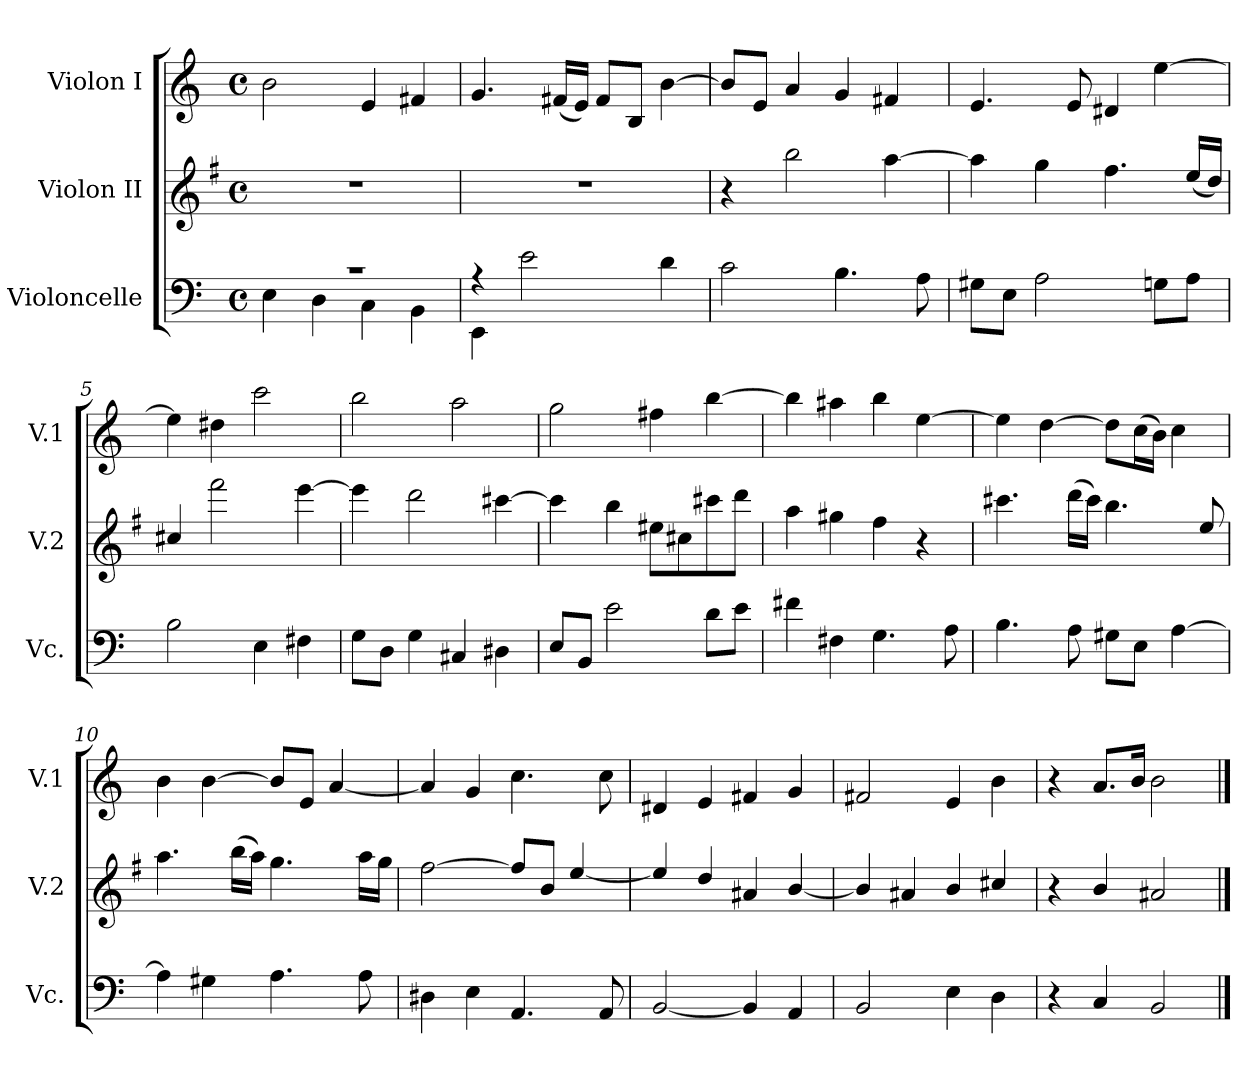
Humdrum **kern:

**kern	**kern	**kern
*part3	*part2	*part1
*staff3	*staff2	*staff1
*I"Violoncelle	*I"Violon II	*I"Violon I
*I'Vc.	*I'V.2	*I'V.1
*clefF4	*clefG2	*clefG2
*	*ITrd4c7	*
*k[]	*k[]	*k[]
*C:	*C:	*C:
*M4/4	*M4/4	*M4/4
*met(c)	*met(c)	*met(c)
=1	=1	=1
*^	*	*
1rc	4E\	1r	2b\
.	4D\	.	.
.	4C\	.	4e/
.	4BB\	.	4f#X/
=2	=2	=2	=2
4EE\	4rA	1r	4.g/
2e\	2.ryy	.	.
.	.	.	(16f#X/LL
.	.	.	16e/JJ)
.	.	.	8f#/L
.	.	.	8B/J
4d\	.	.	[4b\
*v	*v	*	*
=3	=3	=3
2c\	4r	8b/L]
.	.	8e/J
.	2ee\	4a/
4.B\	.	4g/
.	[4dd\	4f#X/
8A\	.	.
=4	=4	=4
8G#X\L	4dd\]	4.e/
8E\J	.	.
2A\	4cc\	.
.	.	8e/
.	4.b\	4d#X/
8Gn\L	.	[4ee\
8A\J	(16a/LL	.
.	16g/JJ)	.
!!LO:LB:g=z
=5	=5	=5
2B\	4f#X/	4ee\]
.	2bb\	4dd#X\
4E\	.	2ccc\
4F#X\	[4aa\	.
=6	=6	=6
8G\L	4aa\]	2bb\
8D\J	.	.
4G\	2gg\	.
4C#X/	.	2aa\
4D#X\	[4ff#X\	.
=7	=7	=7
8E/L	4ff#\]	2gg\
8BB/J	.	.
2e\	4ee\	.
.	8a#X\L	4ff#X\
.	8f#X\	.
8d\L	8ff#X\	[4bb\
8e\J	8gg\J	.
=8	=8	=8
4f#X\	4dd\	4bb\]
4F#X\	4cc#X\	4aa#X\
4.G\	4b\	4bb\
.	4r	[4ee\
8A\	.	.
=9	=9	=9
4.B\	4.ff#X\	4ee\]
.	.	[4dd\
8A\	(16gg\LL	.
.	16ff#\JJ)	.
8G#X\L	4.ee\	8dd\L]
8E\J	.	(16cc\L
.	.	16b\JJ)
[4A\	.	4cc\
.	8a/	.
!!LO:PB:g=z
=10	=10	=10
4A\]	4.dd\	4b\
4G#X\	.	[4b\
.	(16ee\LL	.
.	16dd\JJ)	.
4.A\	4.cc\	8b/L]
.	.	8e/J
.	.	[4a/
8A\	16dd\LL	.
.	16cc\JJ	.
=11	=11	=11
4D#X\	[2b\	4a/]
4E\	.	4g/
4.AA/	8b/L]	4.cc\
.	8e/J	.
.	[4a/	.
8AA/	.	8cc\
=12	=12	=12
[2BB/	4a/]	4d#X/
.	4g/	4e/
4BB/]	4d#X/	4f#X/
4AA/	[4e/	4g/
=13	=13	=13
2BB/	4e/]	2f#X/
.	4d#X/	.
4E\	4e/	4e/
4D\	4f#X/	4b\
=14	=14	=14
4r	4r	4r
4C/	4e/	8.a/L
.	.	16b/Jk
2BB/	2d#X/	2b\
==	==	==
*-	*-	*-
